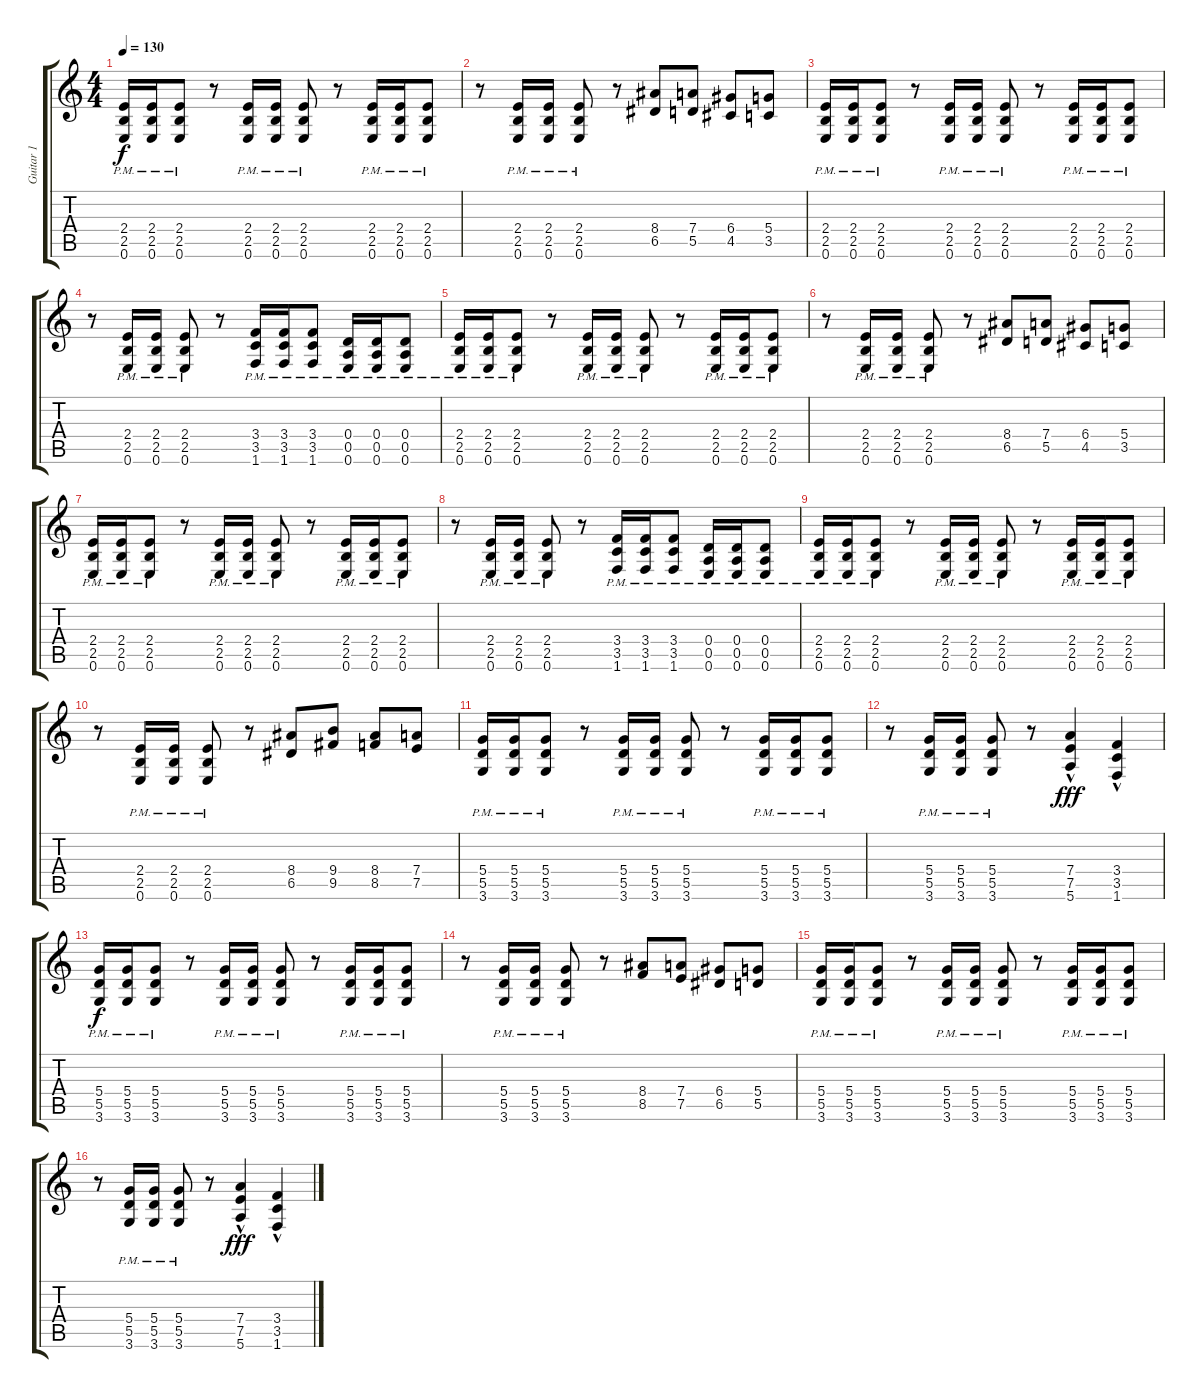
\track ("Guitar 1" "Guitar 1") {instrument distortionguitar}
\staff {score tabs}
\tuning (E4 B3 G3 D3 A2 E2) {hide}
\ts (4 4)
\tempo 130
\clef g2
\ks c
(2.4{pm} 2.5{pm} 0.6{pm}).16{dy f} (2.4{pm} 2.5{pm} 0.6{pm}).16 (2.4{pm} 2.5{pm} 0.6{pm}).8 r.8 (2.4{pm} 2.5{pm} 0.6{pm}).16 (2.4{pm} 2.5{pm} 0.6{pm}).16 (2.4{pm} 2.5{pm} 0.6{pm}).8 r.8 (2.4{pm} 2.5{pm} 0.6{pm}).16 (2.4{pm} 2.5{pm} 0.6{pm}).16 (2.4{pm} 2.5{pm} 0.6{pm}).8 |
r.8 (2.4{pm} 2.5{pm} 0.6{pm}).16 (2.4{pm} 2.5{pm} 0.6{pm}).16 (2.4{pm} 2.5{pm} 0.6{pm}).8 r.8 (8.4 6.5).8 (7.4 5.5).8 (6.4 4.5).8 (5.4 3.5).8 |
(2.4{pm} 2.5{pm} 0.6{pm}).16 (2.4{pm} 2.5{pm} 0.6{pm}).16 (2.4{pm} 2.5{pm} 0.6{pm}).8 r.8 (2.4{pm} 2.5{pm} 0.6{pm}).16 (2.4{pm} 2.5{pm} 0.6{pm}).16 (2.4{pm} 2.5{pm} 0.6{pm}).8 r.8 (2.4{pm} 2.5{pm} 0.6{pm}).16 (2.4{pm} 2.5{pm} 0.6{pm}).16 (2.4{pm} 2.5{pm} 0.6{pm}).8 |
r.8 (2.4{pm} 2.5{pm} 0.6{pm}).16 (2.4{pm} 2.5{pm} 0.6{pm}).16 (2.4{pm} 2.5{pm} 0.6{pm}).8 r.8 (3.4{pm} 3.5{pm} 1.6{pm}).16 (3.4{pm} 3.5{pm} 1.6{pm}).16 (3.4{pm} 3.5{pm} 1.6{pm}).8 (0.4{pm} 0.5{pm} 0.6{pm}).16 (0.4{pm} 0.5{pm} 0.6{pm}).16 (0.4{pm} 0.5{pm} 0.6{pm}).8 |
(2.4{pm} 2.5{pm} 0.6{pm}).16 (2.4{pm} 2.5{pm} 0.6{pm}).16 (2.4{pm} 2.5{pm} 0.6{pm}).8 r.8 (2.4{pm} 2.5{pm} 0.6{pm}).16 (2.4{pm} 2.5{pm} 0.6{pm}).16 (2.4{pm} 2.5{pm} 0.6{pm}).8 r.8 (2.4{pm} 2.5{pm} 0.6{pm}).16 (2.4{pm} 2.5{pm} 0.6{pm}).16 (2.4{pm} 2.5{pm} 0.6{pm}).8 |
r.8 (2.4{pm} 2.5{pm} 0.6{pm}).16 (2.4{pm} 2.5{pm} 0.6{pm}).16 (2.4{pm} 2.5{pm} 0.6{pm}).8 r.8 (8.4 6.5).8 (7.4 5.5).8 (6.4 4.5).8 (5.4 3.5).8 |
(2.4{pm} 2.5{pm} 0.6{pm}).16 (2.4{pm} 2.5{pm} 0.6{pm}).16 (2.4{pm} 2.5{pm} 0.6{pm}).8 r.8 (2.4{pm} 2.5{pm} 0.6{pm}).16 (2.4{pm} 2.5{pm} 0.6{pm}).16 (2.4{pm} 2.5{pm} 0.6{pm}).8 r.8 (2.4{pm} 2.5{pm} 0.6{pm}).16 (2.4{pm} 2.5{pm} 0.6{pm}).16 (2.4{pm} 2.5{pm} 0.6{pm}).8 |
r.8 (2.4{pm} 2.5{pm} 0.6{pm}).16 (2.4{pm} 2.5{pm} 0.6{pm}).16 (2.4{pm} 2.5{pm} 0.6{pm}).8 r.8 (3.4{pm} 3.5{pm} 1.6{pm}).16 (3.4{pm} 3.5{pm} 1.6{pm}).16 (3.4{pm} 3.5{pm} 1.6{pm}).8 (0.4{pm} 0.5{pm} 0.6{pm}).16 (0.4{pm} 0.5{pm} 0.6{pm}).16 (0.4{pm} 0.5{pm} 0.6{pm}).8 |
(2.4{pm} 2.5{pm} 0.6{pm}).16 (2.4{pm} 2.5{pm} 0.6{pm}).16 (2.4{pm} 2.5{pm} 0.6{pm}).8 r.8 (2.4{pm} 2.5{pm} 0.6{pm}).16 (2.4{pm} 2.5{pm} 0.6{pm}).16 (2.4{pm} 2.5{pm} 0.6{pm}).8 r.8 (2.4{pm} 2.5{pm} 0.6{pm}).16 (2.4{pm} 2.5{pm} 0.6{pm}).16 (2.4{pm} 2.5{pm} 0.6{pm}).8 |
r.8 (2.4{pm} 2.5{pm} 0.6{pm}).16 (2.4{pm} 2.5{pm} 0.6{pm}).16 (2.4{pm} 2.5{pm} 0.6{pm}).8 r.8 (8.4 6.5).8 (9.4 9.5).8 (8.4 8.5).8 (7.4 7.5).8 |
(5.4{pm} 5.5{pm} 3.6{pm}).16 (5.4{pm} 5.5{pm} 3.6{pm}).16 (5.4{pm} 5.5{pm} 3.6{pm}).8 r.8 (5.4{pm} 5.5{pm} 3.6{pm}).16 (5.4{pm} 5.5{pm} 3.6{pm}).16 (5.4{pm} 5.5{pm} 3.6{pm}).8 r.8 (5.4{pm} 5.5{pm} 3.6{pm}).16 (5.4{pm} 5.5{pm} 3.6{pm}).16 (5.4{pm} 5.5{pm} 3.6{pm}).8 |
r.8 (5.4{pm} 5.5{pm} 3.6{pm}).16 (5.4{pm} 5.5{pm} 3.6{pm}).16 (5.4{pm} 5.5{pm} 3.6{pm}).8 r.8 (7.4 7.5{hac} 5.6).4{dy fff} (3.4 3.5{hac} 1.6).4 |
(5.4{pm} 5.5{pm} 3.6{pm}).16{dy f} (5.4{pm} 5.5{pm} 3.6{pm}).16 (5.4{pm} 5.5{pm} 3.6{pm}).8 r.8 (5.4{pm} 5.5{pm} 3.6{pm}).16 (5.4{pm} 5.5{pm} 3.6{pm}).16 (5.4{pm} 5.5{pm} 3.6{pm}).8 r.8 (5.4{pm} 5.5{pm} 3.6{pm}).16 (5.4{pm} 5.5{pm} 3.6{pm}).16 (5.4{pm} 5.5{pm} 3.6{pm}).8 |
r.8 (5.4{pm} 5.5{pm} 3.6{pm}).16 (5.4{pm} 5.5{pm} 3.6{pm}).16 (5.4{pm} 5.5{pm} 3.6{pm}).8 r.8 (8.4 8.5).8 (7.4 7.5).8 (6.4 6.5).8 (5.4 5.5).8 |
(5.4{pm} 5.5{pm} 3.6{pm}).16 (5.4{pm} 5.5{pm} 3.6{pm}).16 (5.4{pm} 5.5{pm} 3.6{pm}).8 r.8 (5.4{pm} 5.5{pm} 3.6{pm}).16 (5.4{pm} 5.5{pm} 3.6{pm}).16 (5.4{pm} 5.5{pm} 3.6{pm}).8 r.8 (5.4{pm} 5.5{pm} 3.6{pm}).16 (5.4{pm} 5.5{pm} 3.6{pm}).16 (5.4{pm} 5.5{pm} 3.6{pm}).8 |
r.8 (5.4{pm} 5.5{pm} 3.6{pm}).16 (5.4{pm} 5.5{pm} 3.6{pm}).16 (5.4{pm} 5.5{pm} 3.6{pm}).8 r.8 (7.4 7.5{hac} 5.6).4{dy fff} (3.4 3.5{hac} 1.6).4
